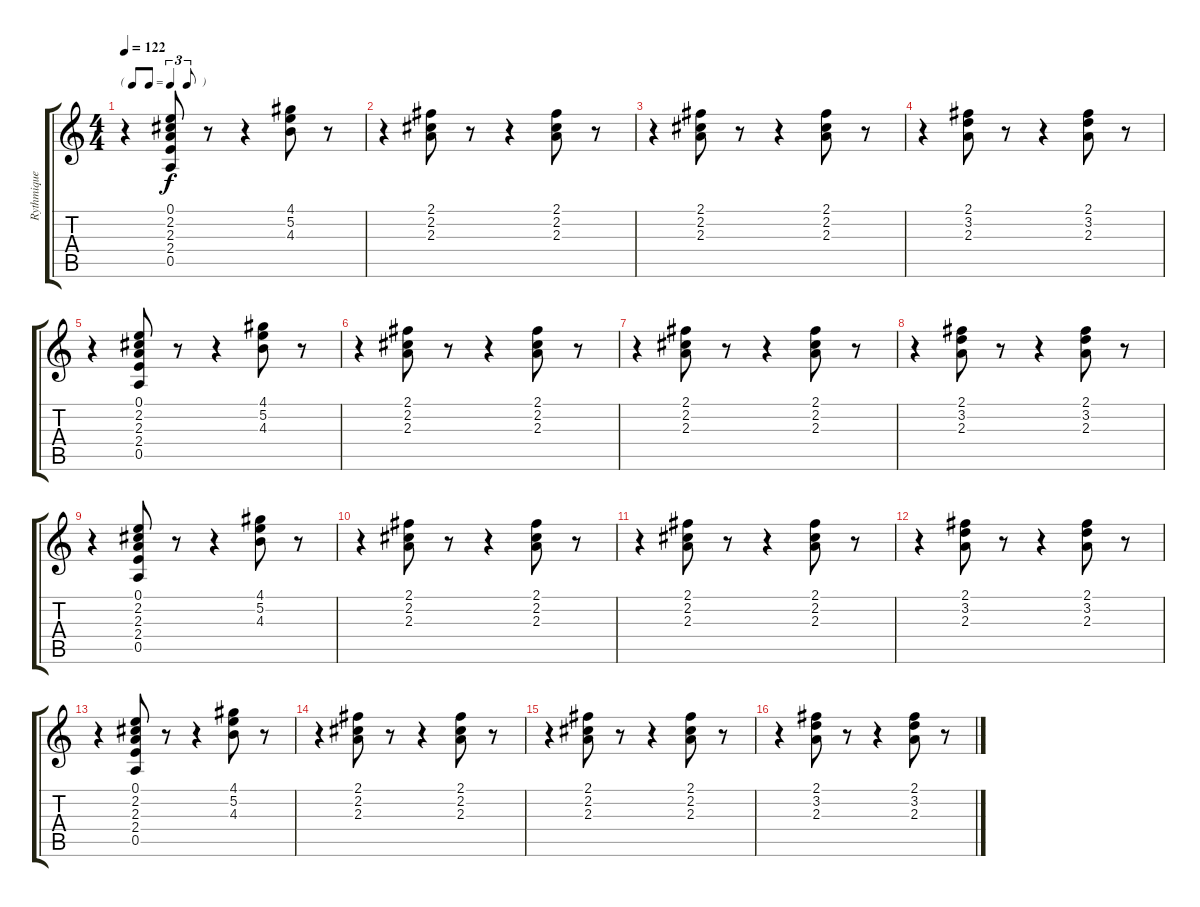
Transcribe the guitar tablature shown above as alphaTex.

\track ("Rythmique" "Rythmique") {instrument electricguitarclean}
\staff {score tabs}
\tuning (E4 B3 G3 D3 A2 E2) {hide}
\ts (4 4)
\tf triplet8th
\tempo 122
\clef g2
\ks c
r.4{dy f} (0.1 2.2 2.3 2.4 0.5).8 r.8 r.4 (4.1 5.2 4.3).8 r.8 |
r.4 (2.1 2.2 2.3).8 r.8 r.4 (2.1 2.2 2.3).8 r.8 |
r.4 (2.1 2.2 2.3).8 r.8 r.4 (2.1 2.2 2.3).8 r.8 |
r.4 (2.1 3.2 2.3).8 r.8 r.4 (2.1 3.2 2.3).8 r.8 |
r.4 (0.1 2.2 2.3 2.4 0.5).8 r.8 r.4 (4.1 5.2 4.3).8 r.8 |
r.4 (2.1 2.2 2.3).8 r.8 r.4 (2.1 2.2 2.3).8 r.8 |
r.4 (2.1 2.2 2.3).8 r.8 r.4 (2.1 2.2 2.3).8 r.8 |
r.4 (2.1 3.2 2.3).8 r.8 r.4 (2.1 3.2 2.3).8 r.8 |
r.4 (0.1 2.2 2.3 2.4 0.5).8 r.8 r.4 (4.1 5.2 4.3).8 r.8 |
r.4 (2.1 2.2 2.3).8 r.8 r.4 (2.1 2.2 2.3).8 r.8 |
r.4 (2.1 2.2 2.3).8 r.8 r.4 (2.1 2.2 2.3).8 r.8 |
r.4 (2.1 3.2 2.3).8 r.8 r.4 (2.1 3.2 2.3).8 r.8 |
r.4 (0.1 2.2 2.3 2.4 0.5).8 r.8 r.4 (4.1 5.2 4.3).8 r.8 |
r.4 (2.1 2.2 2.3).8 r.8 r.4 (2.1 2.2 2.3).8 r.8 |
r.4 (2.1 2.2 2.3).8 r.8 r.4 (2.1 2.2 2.3).8 r.8 |
r.4 (2.1 3.2 2.3).8 r.8 r.4 (2.1 3.2 2.3).8 r.8
